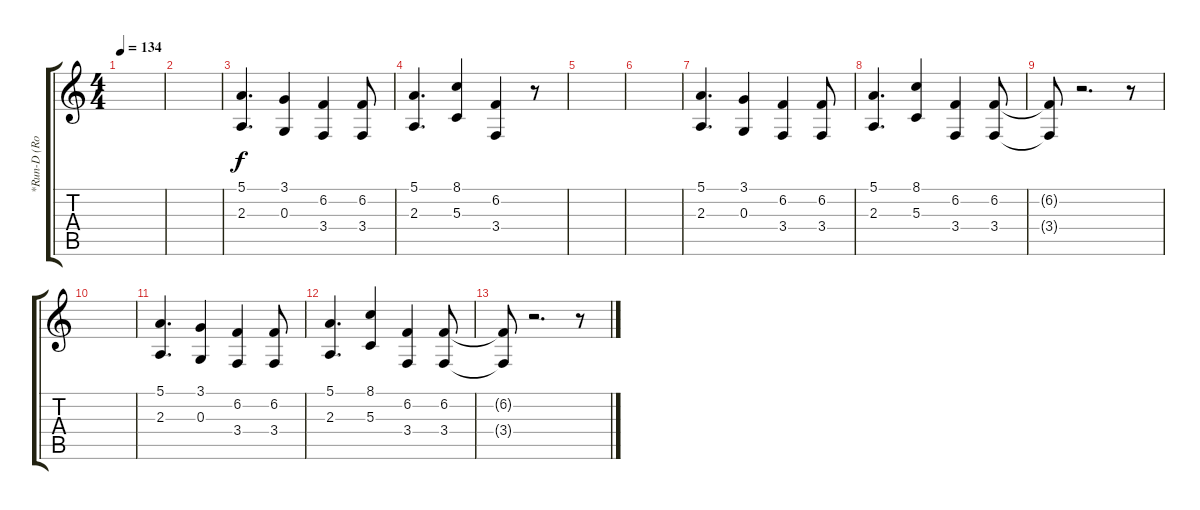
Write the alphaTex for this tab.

\track ("*Run-D (Robot Vocal)" "*Run-D (Ro") {instrument lead2sawtooth}
\staff {score tabs}
\tuning (E4 B3 G3 D3 A2 E2) {hide}
\ts (4 4)
\tempo 134
\clef g2
\ks c
|
|
(5.1 2.3).4{d} (3.1 0.3).4 (6.2 3.4).4 (6.2 3.4).8 |
(5.1 2.3).4{d} (8.1 5.3).4 (6.2 3.4).4 r.8 |
|
|
(5.1 2.3).4{d} (3.1 0.3).4 (6.2 3.4).4 (6.2 3.4).8 |
(5.1 2.3).4{d} (8.1 5.3).4 (6.2 3.4).4 (6.2 3.4).8 |
(6.2{t} 3.4{t}).8 r.2{d} r.8 |
|
(5.1 2.3).4{d} (3.1 0.3).4 (6.2 3.4).4 (6.2 3.4).8 |
(5.1 2.3).4{d} (8.1 5.3).4 (6.2 3.4).4 (6.2 3.4).8 |
(6.2{t} 3.4{t}).8 r.2{d} r.8
